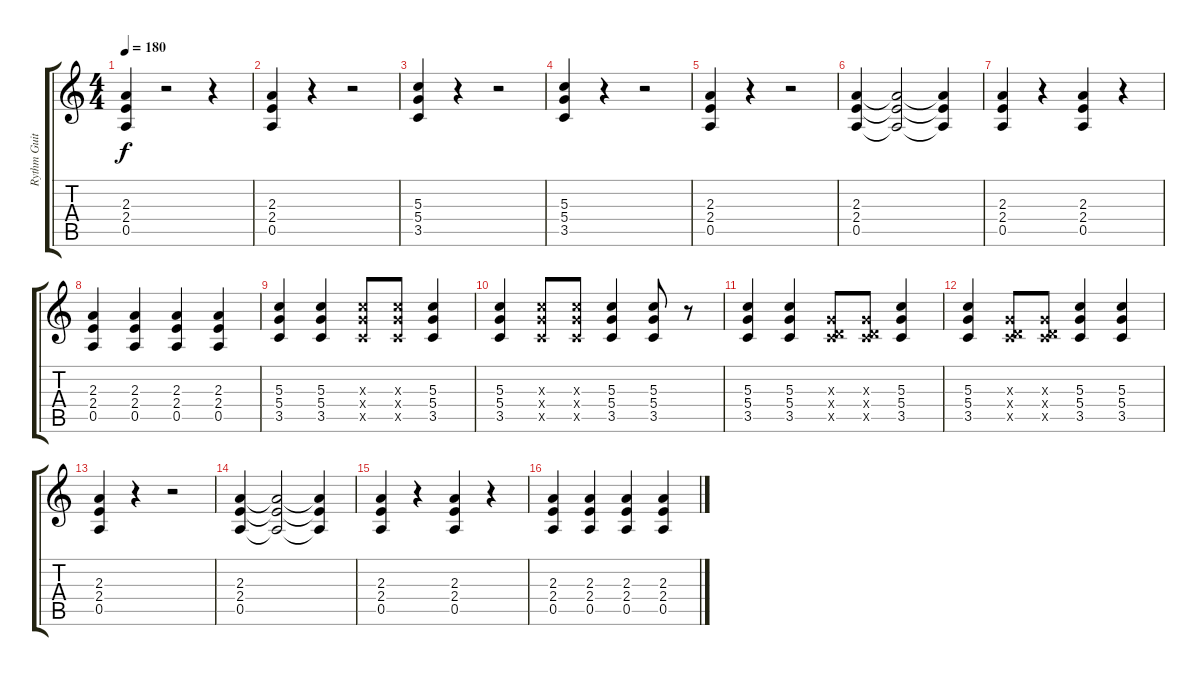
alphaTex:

\track ("Rythm Guitar" "Rythm Guit") {instrument distortionguitar}
\staff {score tabs}
\tuning (E4 B3 G3 D3 A2 E2) {hide}
\ts (4 4)
\tempo 180
\clef g2
\ks c
(2.3 2.4 0.5).4{dy f} r.2 r.4 |
(2.3 2.4 0.5).4 r.4 r.2 |
(5.3 5.4 3.5).4 r.4 r.2 |
(5.3 5.4 3.5).4 r.4 r.2 |
(2.3 2.4 0.5).4 r.4 r.2 |
(2.3 2.4 0.5).4 (2.3{t} 2.4{t} 0.5{t}).2 (2.3{t} 2.4{t} 0.5{t}).4 |
(2.3 2.4 0.5).4 r.4 (2.3 2.4 0.5).4 r.4 |
(2.3 2.4 0.5).4 (2.3 2.4 0.5).4 (2.3 2.4 0.5).4 (2.3 2.4 0.5).4 |
(5.3 5.4 3.5).4 (5.3 5.4 3.5).4 (5.3{x} 5.4{x} 3.5{x}).8 (5.3{x} 5.4{x} 3.5{x}).8 (5.3 5.4 3.5).4 |
(5.3 5.4 3.5).4 (5.3{x} 5.4{x} 3.5{x}).8 (5.3{x} 5.4{x} 3.5{x}).8 (5.3 5.4 3.5).4 (5.3 5.4 3.5).8 r.8 |
(5.3 5.4 3.5).4 (5.3 5.4 3.5).4 (0.3{x} 0.4{x} 3.5{x}).8 (0.3{x} 0.4{x} 3.5{x}).8 (5.3 5.4 3.5).4 |
(5.3 5.4 3.5).4 (0.3{x} 0.4{x} 3.5{x}).8 (0.3{x} 0.4{x} 3.5{x}).8 (5.3 5.4 3.5).4 (5.3 5.4 3.5).4 |
(2.3 2.4 0.5).4 r.4 r.2 |
(2.3 2.4 0.5).4 (2.3{t} 2.4{t} 0.5{t}).2 (2.3{t} 2.4{t} 0.5{t}).4 |
(2.3 2.4 0.5).4 r.4 (2.3 2.4 0.5).4 r.4 |
(2.3 2.4 0.5).4 (2.3 2.4 0.5).4 (2.3 2.4 0.5).4 (2.3 2.4 0.5).4
